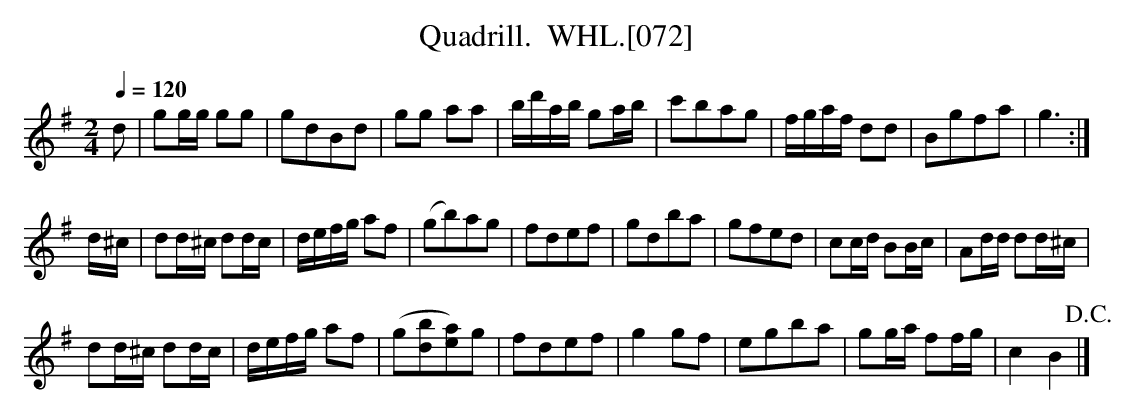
X:1
T:Quadrill.  WHL.[072]
M:2/4
L:1/8
Q:1/4=120
K:G
d|gg/g/ gg|gdBd|gg aa|b/d'/a/b/ ga/b/|c'bag|f/g/a/f/ dd|Bgfa|g3 :|
d/^c/|dd/^c/ dd/c/|d/e/f/g/ af|(gb)ag|fdef|gdba|gfed |cc/d/ BB/c/|Ad/d/ dd/^c/|
dd/^c/ dd/c/|d/e/f/g/ af|(g[bd][ae])g|fdef|g2gf|egba|gg/a/ ff/g/|c2B2!D.C.!|]
